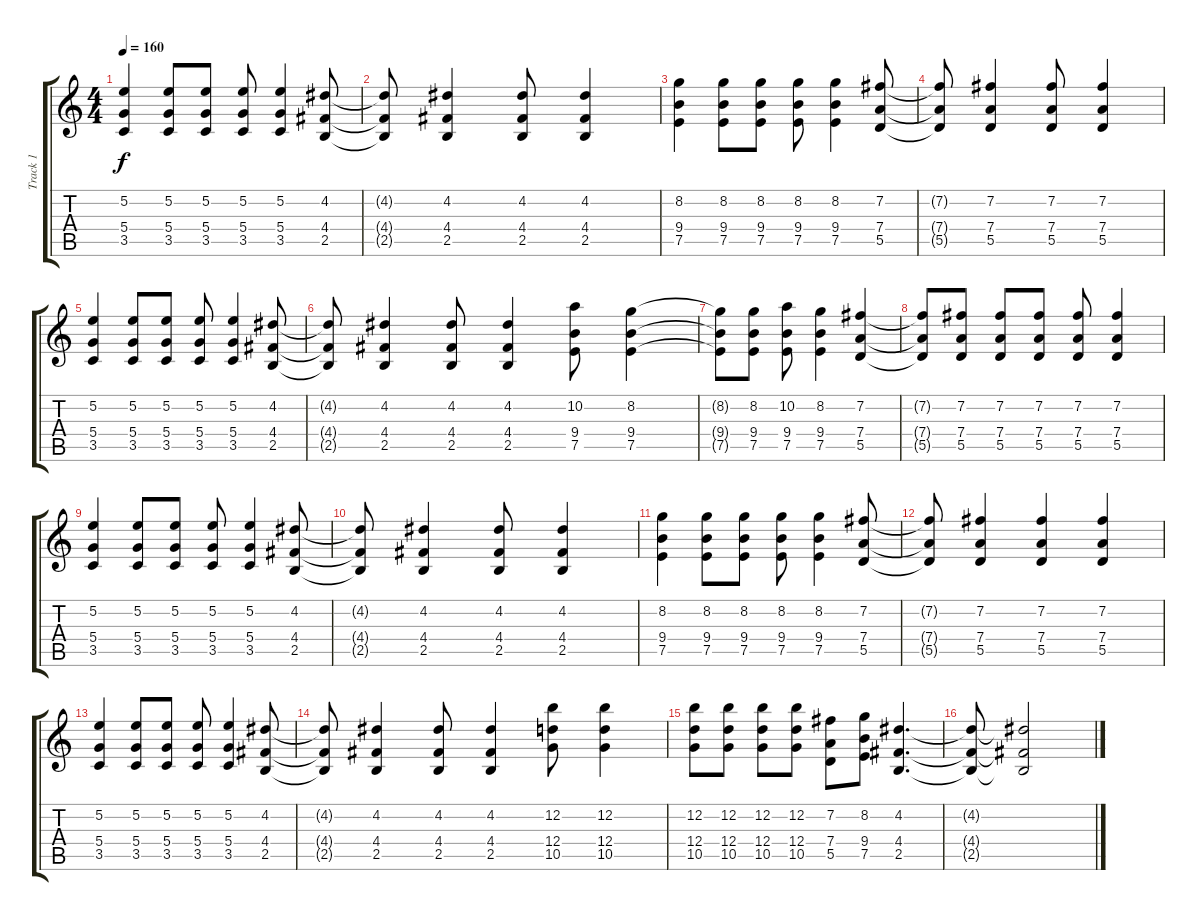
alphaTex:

\track ("Track 1" "Track 1") {instrument acousticguitarsteel}
\staff {score tabs}
\tuning (E4 B3 G3 D3 A2 E2) {hide}
\ts (4 4)
\tempo 160
\clef g2
\ks c
(5.2 5.4 3.5).4{dy f} (5.2 5.4 3.5).8 (5.2 5.4 3.5).8 (5.2 5.4 3.5).8 (5.2 5.4 3.5).4 (4.2 4.4 2.5).8 |
(4.2{t} 4.4{t} 2.5{t}).8 (4.2 4.4 2.5).4 (4.2 4.4 2.5).8 (4.2 4.4 2.5).4 |
(8.2 9.4 7.5).4 (8.2 9.4 7.5).8 (8.2 9.4 7.5).8 (8.2 9.4 7.5).8 (8.2 9.4 7.5).4 (7.2 7.4 5.5).8 |
(7.2{t} 7.4{t} 5.5{t}).8 (7.2 7.4 5.5).4 (7.2 7.4 5.5).8 (7.2 7.4 5.5).4 |
(5.2 5.4 3.5).4 (5.2 5.4 3.5).8 (5.2 5.4 3.5).8 (5.2 5.4 3.5).8 (5.2 5.4 3.5).4 (4.2 4.4 2.5).8 |
(4.2{t} 4.4{t} 2.5{t}).8 (4.2 4.4 2.5).4 (4.2 4.4 2.5).8 (4.2 4.4 2.5).4 (10.2 9.4 7.5).8 (8.2 9.4 7.5).4 |
(8.2{t} 9.4{t} 7.5{t}).8 (8.2 9.4 7.5).8 (10.2 9.4 7.5).8 (8.2 9.4 7.5).4 (7.2 7.4 5.5).4 |
(7.2{t} 7.4{t} 5.5{t}).8 (7.2 7.4 5.5).8 (7.2 7.4 5.5).8 (7.2 7.4 5.5).8 (7.2 7.4 5.5).8 (7.2 7.4 5.5).4 |
(5.2 5.4 3.5).4 (5.2 5.4 3.5).8 (5.2 5.4 3.5).8 (5.2 5.4 3.5).8 (5.2 5.4 3.5).4 (4.2 4.4 2.5).8 |
(4.2{t} 4.4{t} 2.5{t}).8 (4.2 4.4 2.5).4 (4.2 4.4 2.5).8 (4.2 4.4 2.5).4 |
(8.2 9.4 7.5).4 (8.2 9.4 7.5).8 (8.2 9.4 7.5).8 (8.2 9.4 7.5).8 (8.2 9.4 7.5).4 (7.2 7.4 5.5).8 |
(7.2{t} 7.4{t} 5.5{t}).8 (7.2 7.4 5.5).4 (7.2 7.4 5.5).4 (7.2 7.4 5.5).4 |
(5.2 5.4 3.5).4 (5.2 5.4 3.5).8 (5.2 5.4 3.5).8 (5.2 5.4 3.5).8 (5.2 5.4 3.5).4 (4.2 4.4 2.5).8 |
(4.2{t} 4.4{t} 2.5{t}).8 (4.2 4.4 2.5).4 (4.2 4.4 2.5).8 (4.2 4.4 2.5).4 (12.2 12.4 10.5).8 (12.2 12.4 10.5).4 |
(12.2 12.4 10.5).8 (12.2 12.4 10.5).8 (12.2 12.4 10.5).8 (12.2 12.4 10.5).8 (7.2 7.4 5.5).8 (8.2 9.4 7.5).8 (4.2 4.4 2.5).4{d} |
(4.2{t} 4.4{t} 2.5{t}).8 (4.2{t} 4.4{t} 2.5{t}).2
